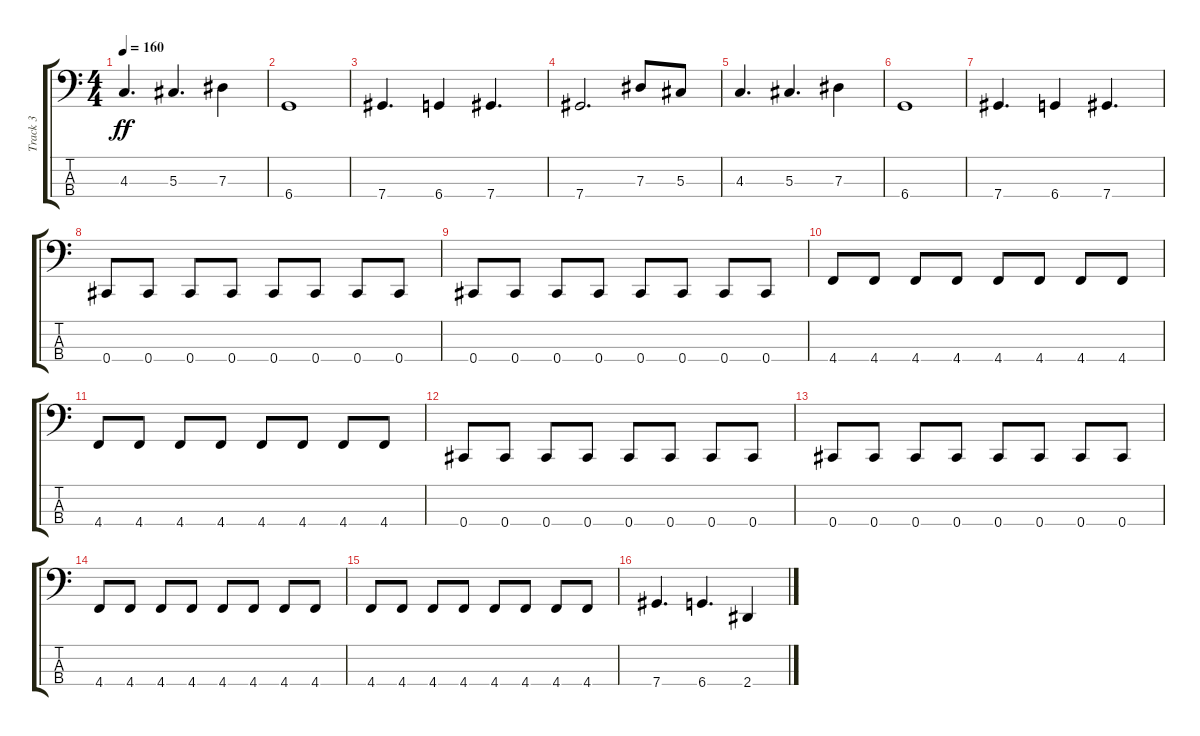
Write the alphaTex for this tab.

\track ("Track 3" "Track 3") {instrument electricbassfinger}
\staff {score tabs}
\tuning (Gb2 Db2 Ab1 Db1) {hide}
\ts (4 4)
\tempo 160
\clef f4
\ks c
4.3.4{d dy ff} 5.3.4{d} 7.3.4 |
6.4.1 |
7.4.4{d} 6.4.4 7.4.4{d} |
7.4.2{d} 7.3.8 5.3.8 |
4.3.4{d} 5.3.4{d} 7.3.4 |
6.4.1 |
7.4.4{d} 6.4.4 7.4.4{d} |
0.4.8 0.4.8 0.4.8 0.4.8 0.4.8 0.4.8 0.4.8 0.4.8 |
0.4.8 0.4.8 0.4.8 0.4.8 0.4.8 0.4.8 0.4.8 0.4.8 |
4.4.8 4.4.8 4.4.8 4.4.8 4.4.8 4.4.8 4.4.8 4.4.8 |
4.4.8 4.4.8 4.4.8 4.4.8 4.4.8 4.4.8 4.4.8 4.4.8 |
0.4.8 0.4.8 0.4.8 0.4.8 0.4.8 0.4.8 0.4.8 0.4.8 |
0.4.8 0.4.8 0.4.8 0.4.8 0.4.8 0.4.8 0.4.8 0.4.8 |
4.4.8 4.4.8 4.4.8 4.4.8 4.4.8 4.4.8 4.4.8 4.4.8 |
4.4.8 4.4.8 4.4.8 4.4.8 4.4.8 4.4.8 4.4.8 4.4.8 |
7.4.4{d} 6.4.4{d} 2.4.4
